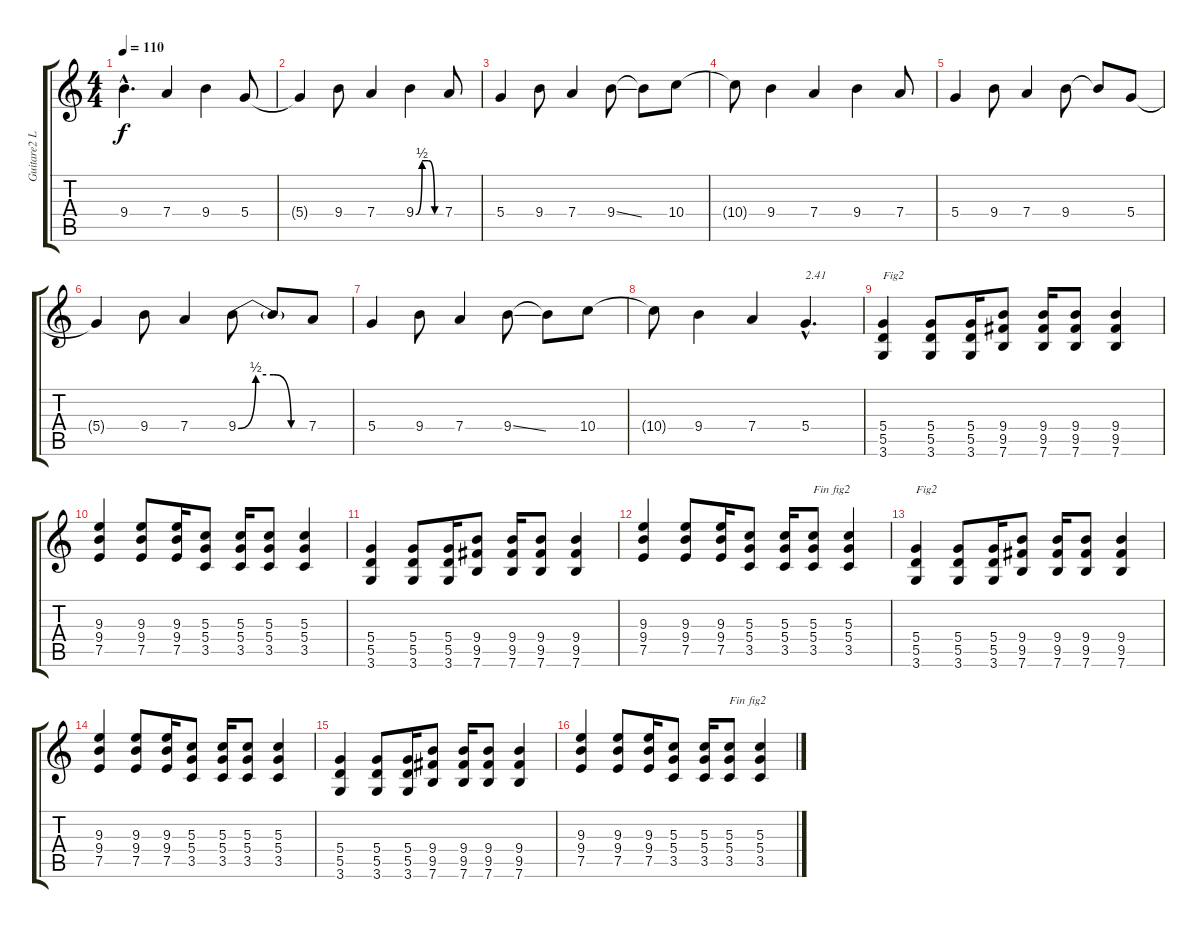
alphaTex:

\track ("Guitare2 Live" "Guitare2 L") {instrument distortionguitar}
\staff {score tabs}
\tuning (E4 B3 G3 D3 A2 E2) {hide}
\ts (4 4)
\tempo 110
\clef g2
\ks c
9.4{hac}.4{d dy f} 7.4.4 9.4.4 5.4.8 |
5.4{t}.4 9.4.8 7.4.4 9.4{be (custom 0 0 15 2 30 2 45 0 60 0)}.4 7.4.8 |
5.4.4 9.4.8 7.4.4 9.4{ss}.8 9.4{t}.8 10.4.8 |
10.4{t}.8 9.4.4 7.4.4 9.4.4 7.4.8 |
5.4.4 9.4.8 7.4.4 9.4.8 9.4{t}.8 5.4.8 |
5.4{t}.4 9.4.8 7.4.4 9.4{be (custom 0 0 15 2 30 2 45 0 60 0)}.8 9.4{t}.8 7.4.8 |
5.4.4 9.4.8 7.4.4 9.4{ss}.8 9.4{t}.8 10.4.8 |
10.4{t}.8 9.4.4 7.4.4 5.4{hac}.4{d txt "2.41"} |
(5.4 5.5 3.6).4{txt "Fig2"} (5.4 5.5 3.6).8 (5.4 5.5 3.6).16 (9.4 9.5 7.6).8 (9.4 9.5 7.6).16 (9.4 9.5 7.6).8 (9.4 9.5 7.6).4 |
(9.3 9.4 7.5).4 (9.3 9.4 7.5).8 (9.3 9.4 7.5).16 (5.3 5.4 3.5).8 (5.3 5.4 3.5).16 (5.3 5.4 3.5).8 (5.3 5.4 3.5).4 |
(5.4 5.5 3.6).4 (5.4 5.5 3.6).8 (5.4 5.5 3.6).16 (9.4 9.5 7.6).8 (9.4 9.5 7.6).16 (9.4 9.5 7.6).8 (9.4 9.5 7.6).4 |
(9.3 9.4 7.5).4 (9.3 9.4 7.5).8 (9.3 9.4 7.5).16 (5.3 5.4 3.5).8 (5.3 5.4 3.5).16 (5.3 5.4 3.5).8{txt "Fin fig2"} (5.3 5.4 3.5).4 |
(5.4 5.5 3.6).4{txt "Fig2"} (5.4 5.5 3.6).8 (5.4 5.5 3.6).16 (9.4 9.5 7.6).8 (9.4 9.5 7.6).16 (9.4 9.5 7.6).8 (9.4 9.5 7.6).4 |
(9.3 9.4 7.5).4 (9.3 9.4 7.5).8 (9.3 9.4 7.5).16 (5.3 5.4 3.5).8 (5.3 5.4 3.5).16 (5.3 5.4 3.5).8 (5.3 5.4 3.5).4 |
(5.4 5.5 3.6).4 (5.4 5.5 3.6).8 (5.4 5.5 3.6).16 (9.4 9.5 7.6).8 (9.4 9.5 7.6).16 (9.4 9.5 7.6).8 (9.4 9.5 7.6).4 |
(9.3 9.4 7.5).4 (9.3 9.4 7.5).8 (9.3 9.4 7.5).16 (5.3 5.4 3.5).8 (5.3 5.4 3.5).16 (5.3 5.4 3.5).8{txt "Fin fig2"} (5.3 5.4 3.5).4
